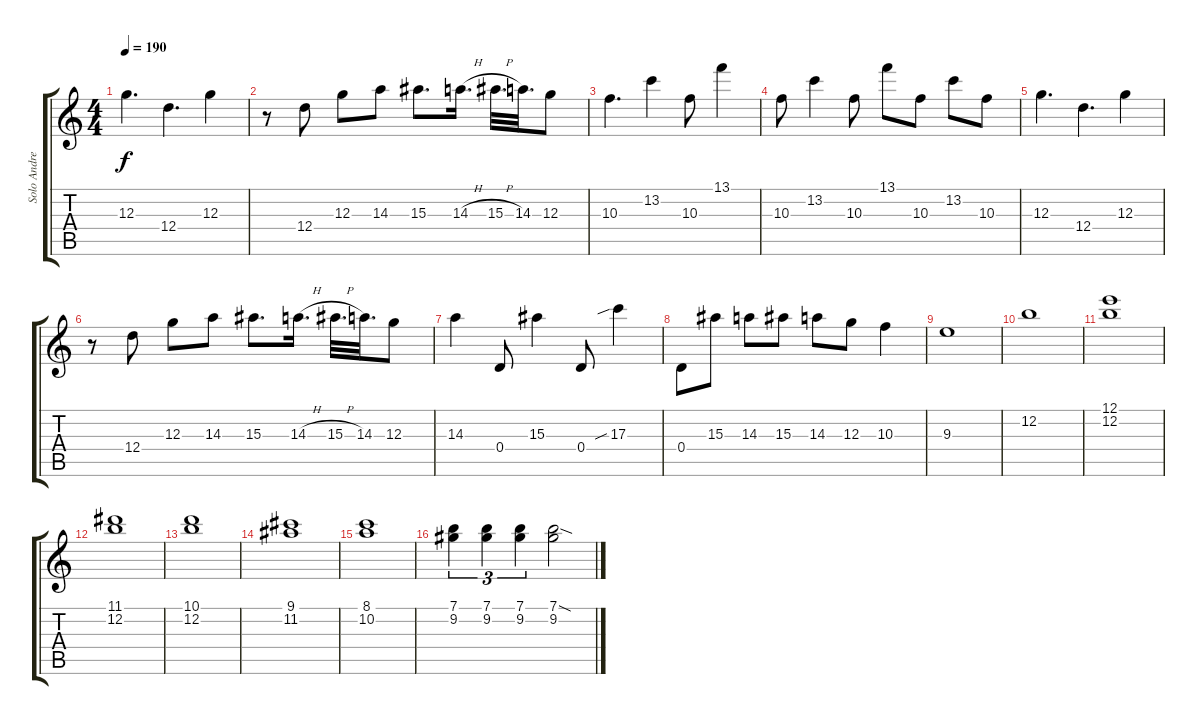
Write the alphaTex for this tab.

\track ("Solo Andreas" "Solo Andre") {instrument distortionguitar}
\staff {score tabs}
\tuning (E4 B3 G3 D3 A2 E2) {hide}
\ts (4 4)
\tempo 190
\clef g2
\ks c
12.3.4{d dy f} 12.4.4{d} 12.3.4 |
r.8 12.4.8 12.3.8 14.3.8 15.3.8{d} 14.3{h}.16{d} 15.3{h}.32{d} 14.3.32{d} 12.3.8 |
10.3.4{d} 13.2.4 10.3.8 13.1.4 |
10.3.8 13.2.4 10.3.8 13.1.8 10.3.8 13.2.8 10.3.8 |
12.3.4{d} 12.4.4{d} 12.3.4 |
r.8 12.4.8 12.3.8 14.3.8 15.3.8{d} 14.3{h}.16{d} 15.3{h}.32{d} 14.3.32{d} 12.3.8 |
14.3.4 0.4.8 15.3.4 0.4.8 17.3{sib}.4 |
0.4.8 15.3.8 14.3.8 15.3.8 14.3.8 12.3.8 10.3.4 |
9.3.1 |
12.2.1 |
(12.1 12.2).1 |
(11.1 12.2).1 |
(10.1 12.2).1 |
(9.1 11.2).1 |
(8.1 10.2).1 |
(7.1 9.2).4{tu (3 2)} (7.1 9.2).4{tu (3 2)} (7.1 9.2).4{tu (3 2)} (7.1{sod} 9.2).2
